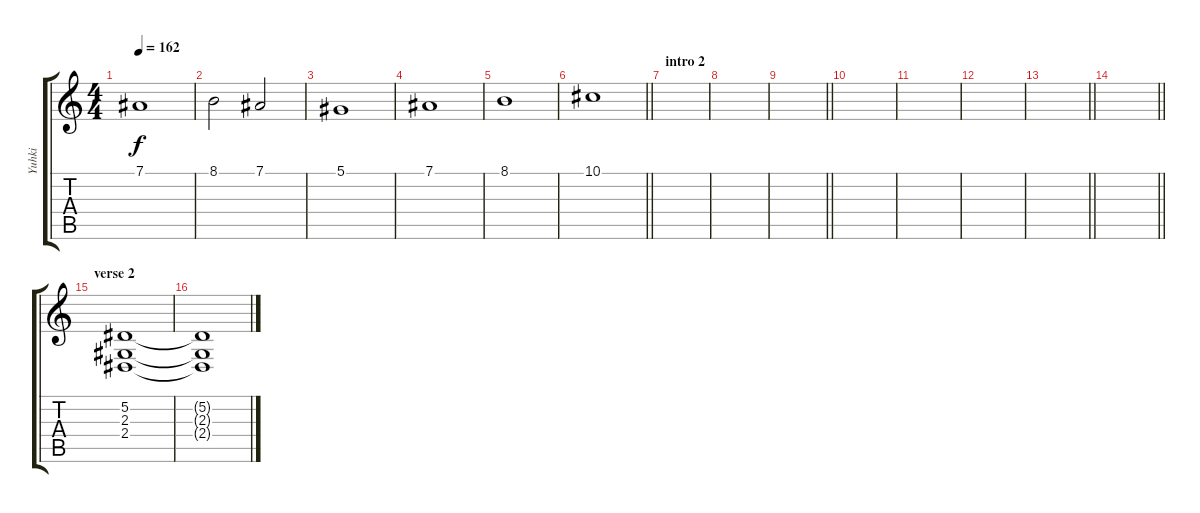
\track ("Yuhki" "Yuhki") {instrument drawbarorgan}
\staff {score tabs}
\tuning (Eb4 Bb3 Gb3 Db3 Ab2 Eb2) {hide}
\ts (4 4)
\tempo 162
\clef g2
\ks c
7.1.1{dy f} |
8.1.2 7.1.2 |
5.1.1 |
7.1.1 |
8.1.1 |
\barLineRight lightlight
10.1.1 |
\section ("" "intro 2")
|
|
\barLineRight lightlight
|
|
|
|
\barLineRight lightlight
|
\barLineRight lightlight
|
\section ("" "verse 2")
(5.2 2.3 2.4).1 |
(5.2{t} 2.3{t} 2.4{t}).1
